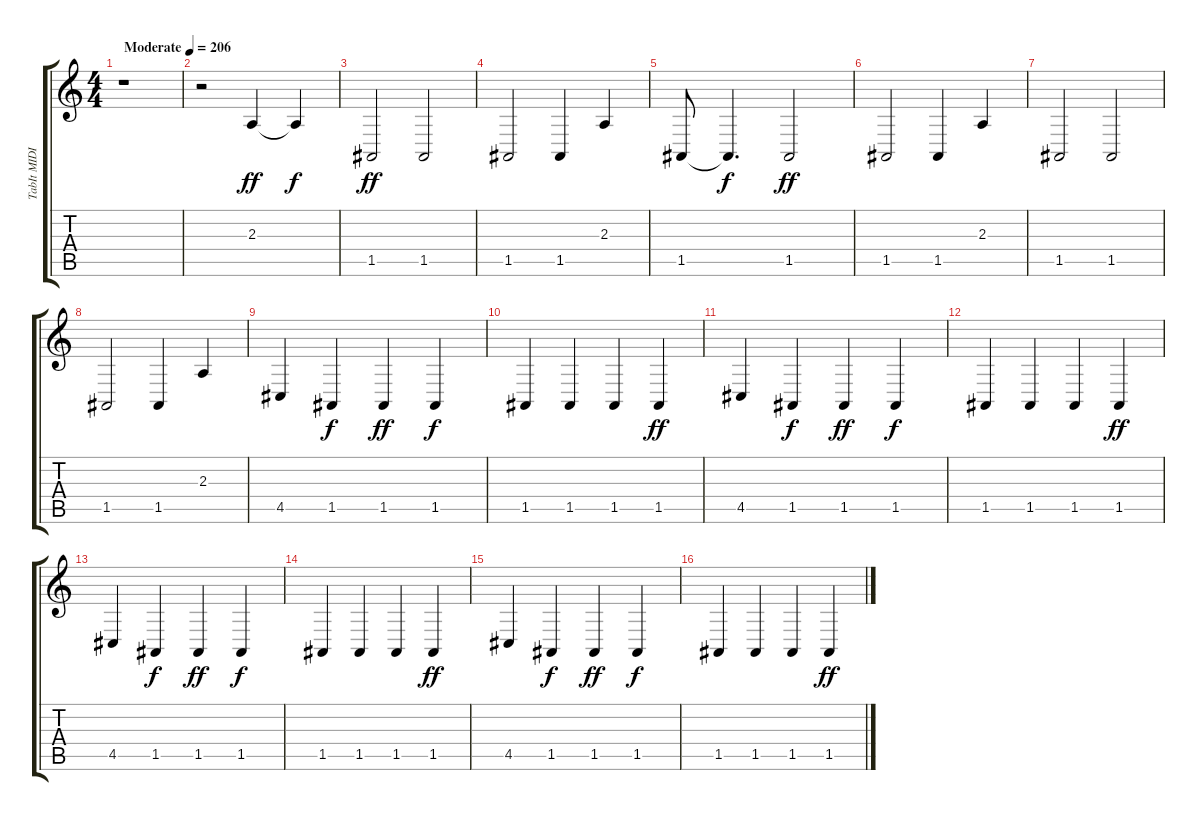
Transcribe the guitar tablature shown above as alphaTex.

\track ("TabIt MIDI - Track 3" "TabIt MIDI") {instrument acousticgrandpiano}
\staff {score tabs}
\tuning (E4 B3 G3 D3 A2 E2) {hide}
\ts (4 4)
\tempo (206 "Moderate")
\clef g2
\ks c
r.1{dy ff instrument acousticgrandpiano} |
r.2 2.3.4 2.3{t}.4{dy f} |
1.5.2{dy ff} 1.5.2 |
1.5.2 1.5.4 2.3.4 |
1.5.8 1.5{t}.4{d dy f} 1.5.2{dy ff} |
1.5.2 1.5.4 2.3.4 |
1.5.2 1.5.2 |
1.5.2 1.5.4 2.3.4 |
4.5.4 1.5.4{dy f} 1.5.4{dy ff} 1.5.4{dy f} |
1.5.4 1.5.4 1.5.4 1.5.4{dy ff} |
4.5.4 1.5.4{dy f} 1.5.4{dy ff} 1.5.4{dy f} |
1.5.4 1.5.4 1.5.4 1.5.4{dy ff} |
4.5.4 1.5.4{dy f} 1.5.4{dy ff} 1.5.4{dy f} |
1.5.4 1.5.4 1.5.4 1.5.4{dy ff} |
4.5.4 1.5.4{dy f} 1.5.4{dy ff} 1.5.4{dy f} |
1.5.4 1.5.4 1.5.4 1.5.4{dy ff}
